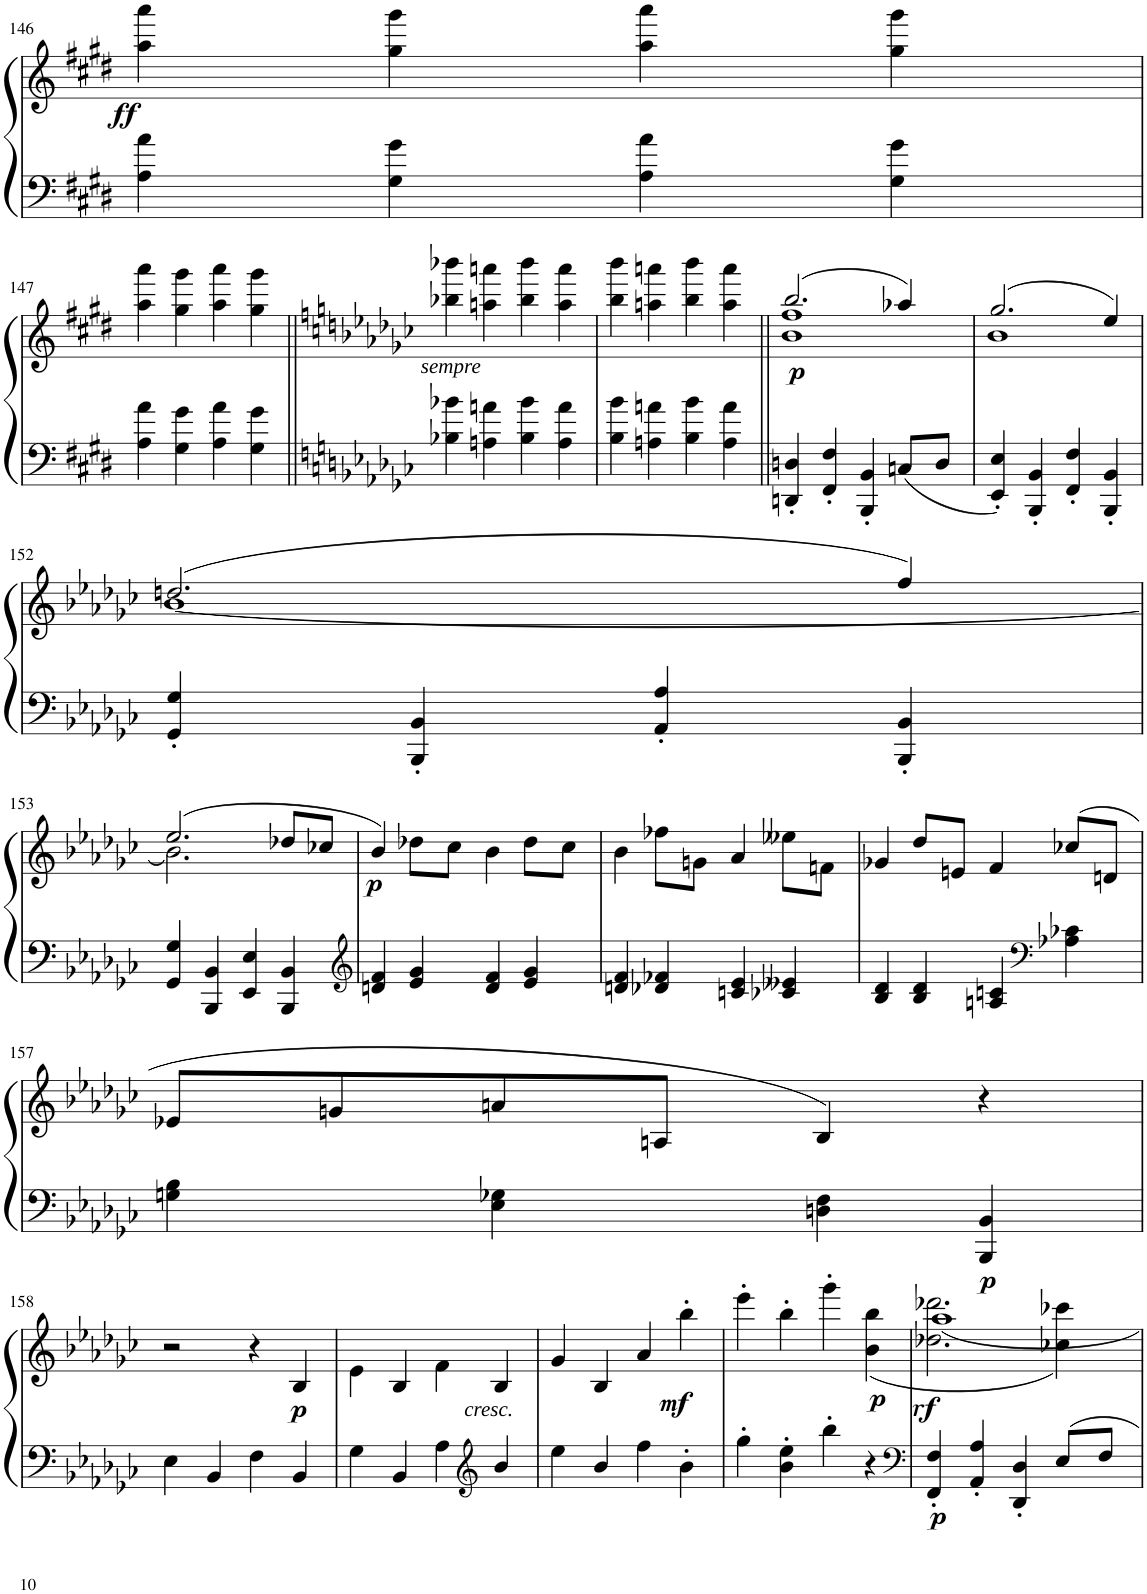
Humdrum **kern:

**kern	**kern	**dynam
*part1	*part1	*part1
*staff2	*staff1	*staff1/2
*I"Piano	*	*
*I'Pno	*	*
!!LO:PB:g=z
*clefF4	*clefG2	*
*k[f#c#g#d#]	*k[f#c#g#d#]	*
*M4/4	*M4/4	*
*met(c|)	*met(c|)	*
=146	=146	=146
!	!	!LO:DY:b
4A\' 4a\'	4aa\' 4aaa\'	ff
4G#\' 4g#\'	4gg#\' 4ggg#\'	.
4A\' 4a\'	4aa\' 4aaa\'	.
4G#\' 4g#\'	4gg#\' 4ggg#\'	.
!!LO:LB:g=z
=147	=147	=147
4A\' 4a\'	4aa\' 4aaa\'	.
4G#\' 4g#\'	4gg#\' 4ggg#\'	.
4A\' 4a\'	4aa\' 4aaa\'	.
4G#\' 4g#\'	4gg#\' 4ggg#\'	.
=148||	=148||	=148||
*k[b-e-a-d-g-c-]	*k[b-e-a-d-g-c-]	*
!	!	!LO:DY:b
4B-X\' 4b-X\'	4bb-X\' 4bbb-X\'	other-dynamics
4An\' 4an\'	4aan\' 4aaan\'	.
4B-\' 4b-\'	4bb-\' 4bbb-\'	.
4A\' 4a\'	4aa\' 4aaa\'	.
=149	=149	=149
4B-\' 4b-\'	4bb-\' 4bbb-\'	.
4An\' 4an\'	4aan\' 4aaan\'	.
4B-\' 4b-\'	4bb-\' 4bbb-\'	.
4A\' 4a\'	4aa\' 4aaa\'	.
=150||	=150||	=150||
*	*^	*
!	!	!	!LO:DY:b
4DDn/' 4Dn/'	(2.bb-/	1b- 1ff	p
4FF/' 4F/'	.	.	.
4BBB-/' 4BB-/'	.	.	.
8Cn/L	4aa-X/)	.	.
8D/J	.	.	.
=151	=151	=151	=151
4EE-/' 4E-/'	(2.gg-/	1b-	.
4BBB-/' 4BB-/'	.	.	.
4FF/' 4F/'	.	.	.
4BBB-/' 4BB-/'	4ee-/)	.	.
!!LO:LB:g=z	!!
=152	=152	=152	=152
4GG-/' 4G-/'	(2.ddn/	[1b-	.
4BBB-/' 4BB-/'	.	.	.
4AA-/' 4A-/'	.	.	.
4BBB-/' 4BB-/'	4ff/)	.	.
!!LO:LB:g=z	!!
=153	=153	=153	=153
4GG-/' 4G-/'	(2.ee-/	2.b-\]	.
4BBB-/' 4BB-/'	.	.	.
4EE-/' 4E-/'	.	.	.
4BBB-/' 4BB-/'	8dd-X/L	4ryy	.
.	8cc-X/J	.	.
*	*v	*v	*
=154	=154	=154
*clefG2	*	*
!	!	!LO:DY:b
4dn/' 4f/'	4b-'/)	p
4e-/' 4g-/'	8dd-X\L	.
.	8cc-\J	.
4d/' 4f/'	4b-'\	.
4e-/' 4g-/'	8dd-\L	.
.	8cc-\J	.
=155	=155	=155
4dn/' 4f/'	4b-'\	.
4d-X/' 4f-X/'	8ff-X\L	.
.	8gn\J	.
4cn/' 4e-/'	4a-'/	.
4c-X/' 4e--X/'	8ee--X\L	.
.	8fn\J	.
=156	=156	=156
4B-/' 4d-/'	4g-X'/	.
4B-/' 4d-/'	8dd-/L	.
.	8en/J	.
4An/' 4cn/'	4f'/	.
*clefF4	*	*
4A-X\' 4c-X\'	(>8cc-X/L	.
.	8dn/J	.
!!LO:LB:g=z
=157	=157	=157
4Gn\' 4B-\'	8e-X/L	.
.	8gn/	.
4E-\' 4G-X\'	8an/	.
.	8An/J	.
4Dn\' 4F\'	4B-'/)	.
!	!	!LO:DY:b=2
4BBB-/' 4BB-/'	4r	p
!!LO:LB:g=z
=158	=158	=158
4E-'\	2r	.
4BB-'/	.	.
4F'\	4r	.
!	!	!LO:DY:a=2
4BB-'/	4B-'/	p
=159	=159	=159
4G-'\	4e-'\	.
4BB-'/	4B-'/	.
4A-'\	4f'\	.
*clefG2	*	*
!	!	!LO:DY:b
4b-'/	4B-'/	other-dynamics
=160	=160	=160
4ee-'\	4g-'/	.
4b-'/	4B-'/	.
4ff'\	4a-'/	.
!	!	!LO:DY:b
4b-'\	4bb-'\	mf
=161	=161	=161
4gg-'\	4eee-'\	.
4b-\' 4ee-\'	4bb-'\	.
4bb-'\	4ggg-'\	.
!	!	!LO:DY:b
4r	(4b-\ 4bb-\	p
=162	=162	=162
*clefF4	*	*
*	*^	*
!	!	!	!LO:DY:b=2
!	!	!	!LO:DY:n=1:b
4FF/' 4F/'	1aa-	2.dd-X\ 2.ddd-X\	p rf
4AA-/' 4A-/'	.	.	.
4DD-/' 4D-/'	.	.	.
8E-/L	.	4cc-X\ 4ccc-X\)	.
8F/J	.	.	.
*	*v	*v	*
=	=	=
*-	*-	*-
